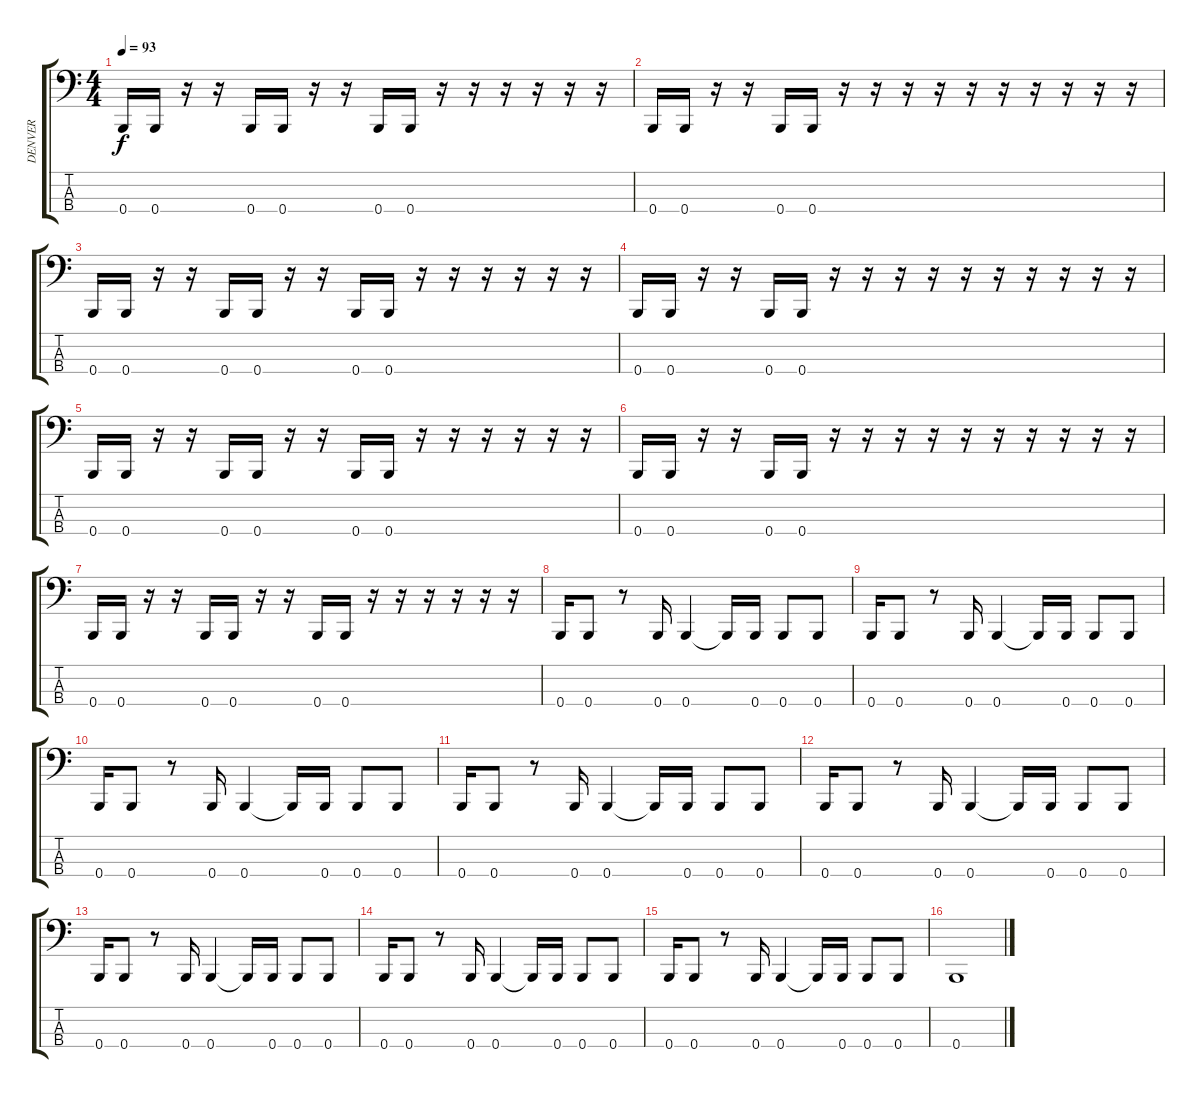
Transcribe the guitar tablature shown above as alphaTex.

\track ("DENVER" "DENVER") {instrument slapbass2}
\staff {score tabs}
\tuning (E2 B1 Gb1 B0) {hide}
\ts (4 4)
\tempo 93
\clef f4
\ks c
0.4.16{dy f} 0.4.16 r.16 r.16 0.4.16 0.4.16 r.16 r.16 0.4.16 0.4.16 r.16 r.16 r.16 r.16 r.16 r.16 |
0.4.16 0.4.16 r.16 r.16 0.4.16 0.4.16 r.16 r.16 r.16 r.16 r.16 r.16 r.16 r.16 r.16 r.16 |
0.4.16 0.4.16 r.16 r.16 0.4.16 0.4.16 r.16 r.16 0.4.16 0.4.16 r.16 r.16 r.16 r.16 r.16 r.16 |
0.4.16 0.4.16 r.16 r.16 0.4.16 0.4.16 r.16 r.16 r.16 r.16 r.16 r.16 r.16 r.16 r.16 r.16 |
0.4.16 0.4.16 r.16 r.16 0.4.16 0.4.16 r.16 r.16 0.4.16 0.4.16 r.16 r.16 r.16 r.16 r.16 r.16 |
0.4.16 0.4.16 r.16 r.16 0.4.16 0.4.16 r.16 r.16 r.16 r.16 r.16 r.16 r.16 r.16 r.16 r.16 |
0.4.16 0.4.16 r.16 r.16 0.4.16 0.4.16 r.16 r.16 0.4.16 0.4.16 r.16 r.16 r.16 r.16 r.16 r.16 |
0.4.16 0.4.8 r.8 0.4.16 0.4.4 0.4{t}.16 0.4.16 0.4.8 0.4.8 |
0.4.16 0.4.8 r.8 0.4.16 0.4.4 0.4{t}.16 0.4.16 0.4.8 0.4.8 |
0.4.16 0.4.8 r.8 0.4.16 0.4.4 0.4{t}.16 0.4.16 0.4.8 0.4.8 |
0.4.16 0.4.8 r.8 0.4.16 0.4.4 0.4{t}.16 0.4.16 0.4.8 0.4.8 |
0.4.16 0.4.8 r.8 0.4.16 0.4.4 0.4{t}.16 0.4.16 0.4.8 0.4.8 |
0.4.16 0.4.8 r.8 0.4.16 0.4.4 0.4{t}.16 0.4.16 0.4.8 0.4.8 |
0.4.16 0.4.8 r.8 0.4.16 0.4.4 0.4{t}.16 0.4.16 0.4.8 0.4.8 |
0.4.16 0.4.8 r.8 0.4.16 0.4.4 0.4{t}.16 0.4.16 0.4.8 0.4.8 |
0.4.1
